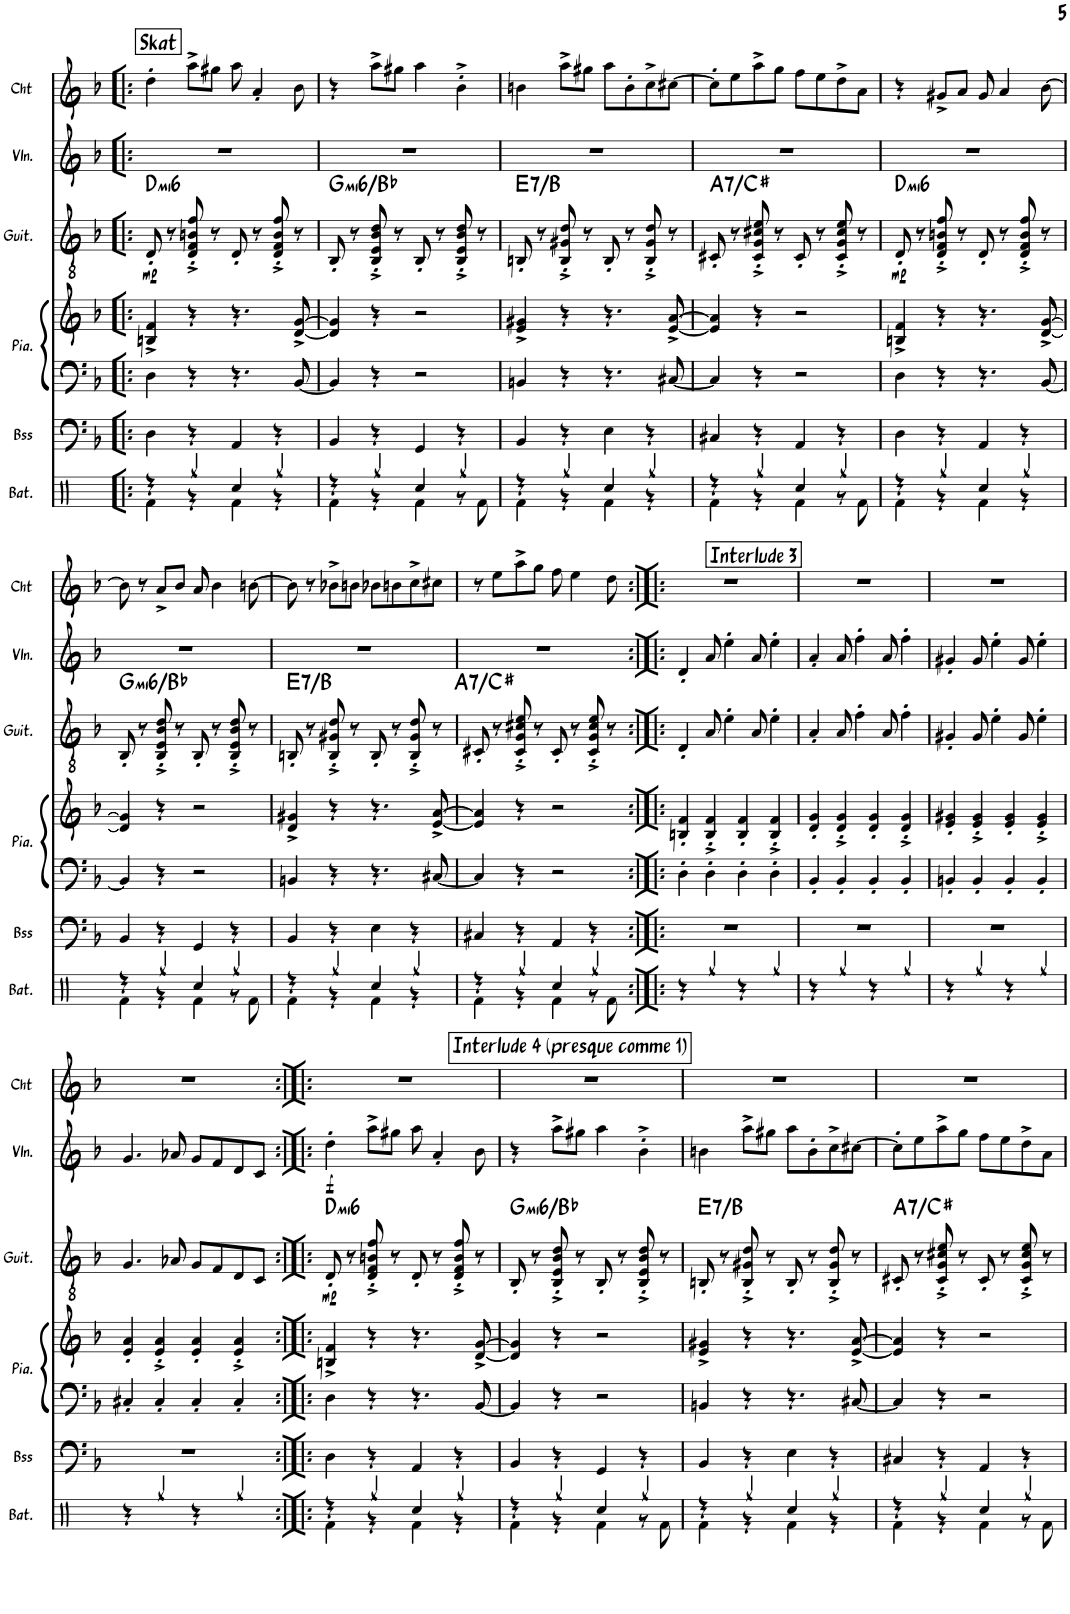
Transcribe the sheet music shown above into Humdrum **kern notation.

**kern	**kern	**kern	**kern	**kern	**dynam	**harte	**kern	**dynam	**kern
*part6	*part5	*part4	*part4	*part3	*part3	*part3	*part2	*part2	*part1
*staff7	*staff6	*staff5	*staff4	*staff3	*staff3	*	*staff2	*staff2	*staff1
*I"Batterie	*I"Basse	*I"Piano	*	*I"Guitare	*	*	*I"Violon	*	*I"Chant
*I'Bat.	*I'Bss	*I'Pia.	*	*I'Guit.	*	*	*I'Vln.	*	*I'Cht
!!LO:PB:g=z
*clefX	*clefF4	*clefF4	*clefG2	*clefGv2	*	*	*clefG2	*	*clefG2
*	*Trd7c12	*	*	*	*	*	*	*	*
*k[]	*k[b-]	*k[b-]	*k[b-]	*k[b-]	*	*	*k[b-]	*	*k[b-]
*M4/4	*M4/4	*M4/4	*M4/4	*M4/4	*	*	*M4/4	*	*M4/4
!!LO:REH:place=s1:a:B:rj:fs=14:t=Skat
=56!|:	=56!|:	=56!|:	=56!|:	=56!|:	=56!|:	=56!|:	=56!|:	=56!|:	=56!|:
*^	*	*	*	*	*	*	*	*	*
!	!	!	!	!	!	!LO:DY:b	!LO:H:kt=mi6	!	!	!
4r	4Rf\	4D\	4D\	4Bn/^ 4f/^	8D'/	mp	D:min6	1r	.	4dd'\
.	.	.	.	.	8r	.	.	.	.	.
4Rgg/	4r	4r	4r	4r	8D/'^ 8F/'^ 8Bn/'^ 8f/'^	.	.	.	.	8aa^\L
.	.	.	.	.	8r	.	.	.	.	8gg#X\J
4Rcc/	4Rf\	4AA/	4.r	4.r	8D'/	.	.	.	.	8aa\
.	.	.	.	.	8r	.	.	.	.	4a'/
4Rgg/	4r	4r	.	.	8D/'^ 8F/'^ 8B/'^ 8f/'^	.	.	.	.	.
.	.	.	[8BB-/	[8d/^ [8g/^	8r	.	.	.	.	8b-\
=57	=57	=57	=57	=57	=57	=57	=57	=57	=57	=57
!	!	!	!	!	!	!	!LO:H:kt=mi6	!	!	!
4r	4Rf\	4BB-/	4BB-/]	4d/] 4g/]	8BB-'/	.	G:min6/b3	1r	.	4r
.	.	.	.	.	8r	.	.	.	.	.
4Rgg/	4r	4r	4r	4r	8BB-/'^ 8E/'^ 8B-/'^ 8d/'^	.	.	.	.	8aa^\L
.	.	.	.	.	8r	.	.	.	.	8gg#X\J
4Rcc/	4Rf\	4GG/	2r	2r	8BB-'/	.	.	.	.	4aa\
.	.	.	.	.	8r	.	.	.	.	.
4Rgg/	8r	4r	.	.	8BB-/'^ 8E/'^ 8B-/'^ 8d/'^	.	.	.	.	4b-'^\
.	8Rf\	.	.	.	8r	.	.	.	.	.
=58	=58	=58	=58	=58	=58	=58	=58	=58	=58	=58
!	!	!	!	!	!	!	!LO:H:kt=7	!	!	!
4r	4Rf\	4BB-/	4BBn/	4e/^ 4g#X/^	8BBn'/	.	E:7/5	1r	.	4bn\
.	.	.	.	.	8r	.	.	.	.	.
4Rgg/	4r	4r	4r	4r	8BB/'^ 8G#X/'^ 8d/'^	.	.	.	.	8aa^\L
.	.	.	.	.	8r	.	.	.	.	8gg#X\J
4Rcc/	4Rf\	4E\	4.r	4.r	8BB'/	.	.	.	.	8aa\L
.	.	.	.	.	8r	.	.	.	.	8b'\
4Rgg/	4r	4r	.	.	8BB/'^ 8G#/'^ 8d/'^	.	.	.	.	8cc^\
.	.	.	[8C#X/	[8e/^ [8a/^	8r	.	.	.	.	[8cc#X\J
=59	=59	=59	=59	=59	=59	=59	=59	=59	=59	=59
!	!	!	!	!	!	!	!LO:H:kt=7	!	!	!
4r	4Rf\	4C#X/	4C#/]	4e/] 4a/]	8C#X'/	.	A:7/3	1r	.	8cc#'\L]
.	.	.	.	.	8r	.	.	.	.	8ee\
4Rgg/	4r	4r	4r	4r	8C#/'^ 8G/'^ 8c#X/'^ 8e/'^	.	.	.	.	8aa^\
.	.	.	.	.	8r	.	.	.	.	8gg\J
4Rcc/	4Rf\	4AA/	2r	2r	8C#'/	.	.	.	.	8ff\L
.	.	.	.	.	8r	.	.	.	.	8ee\
4Rgg/	8r	4r	.	.	8C#/'^ 8G/'^ 8c#/'^ 8e/'^	.	.	.	.	8dd^\
.	8Rf\	.	.	.	8r	.	.	.	.	8a\J
=60	=60	=60	=60	=60	=60	=60	=60	=60	=60	=60
!	!	!	!	!	!	!LO:DY:b	!LO:H:kt=mi6	!	!	!
4r	4Rf\	4D\	4D\	4Bn/^ 4f/^	8D'/	mp	D:min6	1r	.	4r
.	.	.	.	.	8r	.	.	.	.	.
4Rgg/	4r	4r	4r	4r	8D/'^ 8F/'^ 8Bn/'^ 8f/'^	.	.	.	.	8g#X^/L
.	.	.	.	.	8r	.	.	.	.	8a/J
4Rcc/	4Rf\	4AA/	4.r	4.r	8D'/	.	.	.	.	8g#/
.	.	.	.	.	8r	.	.	.	.	4a/
4Rgg/	4r	4r	.	.	8D/'^ 8F/'^ 8B/'^ 8f/'^	.	.	.	.	.
.	.	.	[8BB-/	[8d/^ [8g/^	8r	.	.	.	.	[8b-\
!!LO:LB:g=z
=61	=61	=61	=61	=61	=61	=61	=61	=61	=61	=61
!	!	!	!	!	!	!	!LO:H:kt=mi6	!	!	!
4r	4Rf\	4BB-/	4BB-/]	4d/] 4g/]	8BB-'/	.	G:min6/b3	1r	.	8b-\]
.	.	.	.	.	8r	.	.	.	.	8r
4Rgg/	4r	4r	4r	4r	8BB-/'^ 8E/'^ 8B-/'^ 8d/'^	.	.	.	.	8a^/L
.	.	.	.	.	8r	.	.	.	.	8b-/J
4Rcc/	4Rf\	4GG/	2r	2r	8BB-'/	.	.	.	.	8a/
.	.	.	.	.	8r	.	.	.	.	4b-\
4Rgg/	8r	4r	.	.	8BB-/'^ 8E/'^ 8B-/'^ 8d/'^	.	.	.	.	.
.	8Rf\	.	.	.	8r	.	.	.	.	[8bn\
=62	=62	=62	=62	=62	=62	=62	=62	=62	=62	=62
!	!	!	!	!	!	!	!LO:H:kt=7	!	!	!
4r	4Rf\	4BB-/	4BBn/	4d/^ 4g#X/^	8BBn'/	.	E:7/5	1r	.	8b\]
.	.	.	.	.	8r	.	.	.	.	8r
4Rgg/	4r	4r	4r	4r	8BB/'^ 8G#X/'^ 8d/'^	.	.	.	.	8b-X^\L
.	.	.	.	.	8r	.	.	.	.	8bn\J
4Rcc/	4Rf\	4E\	4.r	4.r	8BB'/	.	.	.	.	8b-X\L
.	.	.	.	.	8r	.	.	.	.	8bn\
4Rgg/	4r	4r	.	.	8BB/'^ 8G#/'^ 8d/'^	.	.	.	.	8cc^\
.	.	.	[8C#X/	[8e/^ [8a/^	8r	.	.	.	.	8cc#X\J
=63	=63	=63	=63	=63	=63	=63	=63	=63	=63	=63
!	!	!	!	!	!	!	!LO:H:kt=7	!	!	!
4r	4Rf\	4C#X/	4C#/]	4e/] 4a/]	8C#X'/	.	A:7/3	1r	.	8r
.	.	.	.	.	8r	.	.	.	.	8ee\L
4Rgg/	4r	4r	4r	4r	8C#/'^ 8G/'^ 8c#X/'^ 8e/'^	.	.	.	.	8aa^\
.	.	.	.	.	8r	.	.	.	.	8gg\J
4Rcc/	4Rf\	4AA/	2r	2r	8C#'/	.	.	.	.	8ff\
.	.	.	.	.	8r	.	.	.	.	4ee\
4Rgg/	8r	4r	.	.	8C#/'^ 8G/'^ 8c#/'^ 8e/'^	.	.	.	.	.
.	8Rf\	.	.	.	8r	.	.	.	.	8dd\
*v	*v	*	*	*	*	*	*	*	*	*
!!LO:REH:place=s1:a:B:rj:fs=14:t=Interlude 3
=64:|!|:	=64:|!|:	=64:|!|:	=64:|!|:	=64:|!|:	=64:|!|:	=64:|!|:	=64:|!|:	=64:|!|:	=64:|!|:
4r	1r	4D'\	4Bn/' 4f/'	4D'/	.	.	4d'/	.	1r
4Rgg/	.	4D'\	4B/'^ 4f/'^	8A/	.	.	8a/	.	.
.	.	.	.	4e'\	.	.	4ee'\	.	.
4r	.	4D'\	4B/' 4f/'	.	.	.	.	.	.
.	.	.	.	8A/	.	.	8a/	.	.
4Rgg/	.	4D'\	4B/'^ 4f/'^	4e'\	.	.	4ee'\	.	.
=65	=65	=65	=65	=65	=65	=65	=65	=65	=65
4r	1r	4BB-'/	4d/' 4g/'	4A'/	.	.	4a'/	.	1r
4Rgg/	.	4BB-'/	4d/'^ 4g/'^	8A/	.	.	8a/	.	.
.	.	.	.	4f'\	.	.	4ff'\	.	.
4r	.	4BB-'/	4d/' 4g/'	.	.	.	.	.	.
.	.	.	.	8A/	.	.	8a/	.	.
4Rgg/	.	4BB-'/	4d/'^ 4g/'^	4f'\	.	.	4ff'\	.	.
=66	=66	=66	=66	=66	=66	=66	=66	=66	=66
4r	1r	4BBn'/	4e/' 4g#X/'	4G#X'/	.	.	4g#X'/	.	1r
4Rgg/	.	4BB'/	4e/'^ 4g#/'^	8G#/	.	.	8g#/	.	.
.	.	.	.	4e'\	.	.	4ee'\	.	.
4r	.	4BB'/	4e/' 4g#/'	.	.	.	.	.	.
.	.	.	.	8G#/	.	.	8g#/	.	.
4Rgg/	.	4BB'/	4e/'^ 4g#/'^	4e'\	.	.	4ee'\	.	.
!!LO:LB:g=z
=67	=67	=67	=67	=67	=67	=67	=67	=67	=67
4r	1r	4C#X'/	4e/' 4a/'	4.G/	.	.	4.g/	.	1r
4Rgg/	.	4C#'/	4e/'^ 4a/'^	.	.	.	.	.	.
.	.	.	.	8A-X/	.	.	8a-X/	.	.
4r	.	4C#'/	4e/' 4a/'	8G/L	.	.	8g/L	.	.
.	.	.	.	8F/	.	.	8f/	.	.
4Rgg/	.	4C#'/	4e/'^ 4a/'^	8D/	.	.	8d/	.	.
.	.	.	.	8C/J	.	.	8c/J	.	.
!!LO:REH:place=s1:a:B:rj:fs=14:t=Interlude 4 (presque comme 1)
=68:|!|:	=68:|!|:	=68:|!|:	=68:|!|:	=68:|!|:	=68:|!|:	=68:|!|:	=68:|!|:	=68:|!|:	=68:|!|:
*^	*	*	*	*	*	*	*	*	*
!	!	!	!	!	!	!LO:DY:b	!LO:H:kt=mi6	!	!LO:DY:b	!
4r	4Rf\	4D\	4D\	4Bn/^ 4f/^	8D'/	mp	D:min6	4dd'\	f	1r
.	.	.	.	.	8r	.	.	.	.	.
4Rgg/	4r	4r	4r	4r	8D/'^ 8F/'^ 8Bn/'^ 8f/'^	.	.	8aa^\L	.	.
.	.	.	.	.	8r	.	.	8gg#X\J	.	.
4Rcc/	4Rf\	4AA/	4.r	4.r	8D'/	.	.	8aa\	.	.
.	.	.	.	.	8r	.	.	4a'/	.	.
4Rgg/	4r	4r	.	.	8D/'^ 8F/'^ 8B/'^ 8f/'^	.	.	.	.	.
.	.	.	[8BB-/	[8d/^ [8g/^	8r	.	.	8b-\	.	.
=69	=69	=69	=69	=69	=69	=69	=69	=69	=69	=69
!	!	!	!	!	!	!	!LO:H:kt=mi6	!	!	!
4r	4Rf\	4BB-/	4BB-/]	4d/] 4g/]	8BB-'/	.	G:min6/b3	4r	.	1r
.	.	.	.	.	8r	.	.	.	.	.
4Rgg/	4r	4r	4r	4r	8BB-/'^ 8E/'^ 8B-/'^ 8d/'^	.	.	8aa^\L	.	.
.	.	.	.	.	8r	.	.	8gg#X\J	.	.
4Rcc/	4Rf\	4GG/	2r	2r	8BB-'/	.	.	4aa\	.	.
.	.	.	.	.	8r	.	.	.	.	.
4Rgg/	8r	4r	.	.	8BB-/'^ 8E/'^ 8B-/'^ 8d/'^	.	.	4b-'^\	.	.
.	8Rf\	.	.	.	8r	.	.	.	.	.
=70	=70	=70	=70	=70	=70	=70	=70	=70	=70	=70
!	!	!	!	!	!	!	!LO:H:kt=7	!	!	!
4r	4Rf\	4BB-/	4BBn/	4e/^ 4g#X/^	8BBn'/	.	E:7/5	4bn\	.	1r
.	.	.	.	.	8r	.	.	.	.	.
4Rgg/	4r	4r	4r	4r	8BB/'^ 8G#X/'^ 8d/'^	.	.	8aa^\L	.	.
.	.	.	.	.	8r	.	.	8gg#X\J	.	.
4Rcc/	4Rf\	4E\	4.r	4.r	8BB'/	.	.	8aa\L	.	.
.	.	.	.	.	8r	.	.	8b'\	.	.
4Rgg/	4r	4r	.	.	8BB/'^ 8G#/'^ 8d/'^	.	.	8cc^\	.	.
.	.	.	[8C#X/	[8e/^ [8a/^	8r	.	.	[8cc#X\J	.	.
=71	=71	=71	=71	=71	=71	=71	=71	=71	=71	=71
!	!	!	!	!	!	!	!LO:H:kt=7	!	!	!
4r	4Rf\	4C#X/	4C#/]	4e/] 4a/]	8C#X'/	.	A:7/3	8cc#'\L]	.	1r
.	.	.	.	.	8r	.	.	8ee\	.	.
4Rgg/	4r	4r	4r	4r	8C#/'^ 8G/'^ 8c#X/'^ 8e/'^	.	.	8aa^\	.	.
.	.	.	.	.	8r	.	.	8gg\J	.	.
4Rcc/	4Rf\	4AA/	2r	2r	8C#'/	.	.	8ff\L	.	.
.	.	.	.	.	8r	.	.	8ee\	.	.
4Rgg/	8r	4r	.	.	8C#/'^ 8G/'^ 8c#/'^ 8e/'^	.	.	8dd^\	.	.
.	8Rf\	.	.	.	8r	.	.	8a\J	.	.
*v	*v	*	*	*	*	*	*	*	*	*
=	=	=	=	=	=	=	=	=	=
*-	*-	*-	*-	*-	*-	*-	*-	*-	*-
